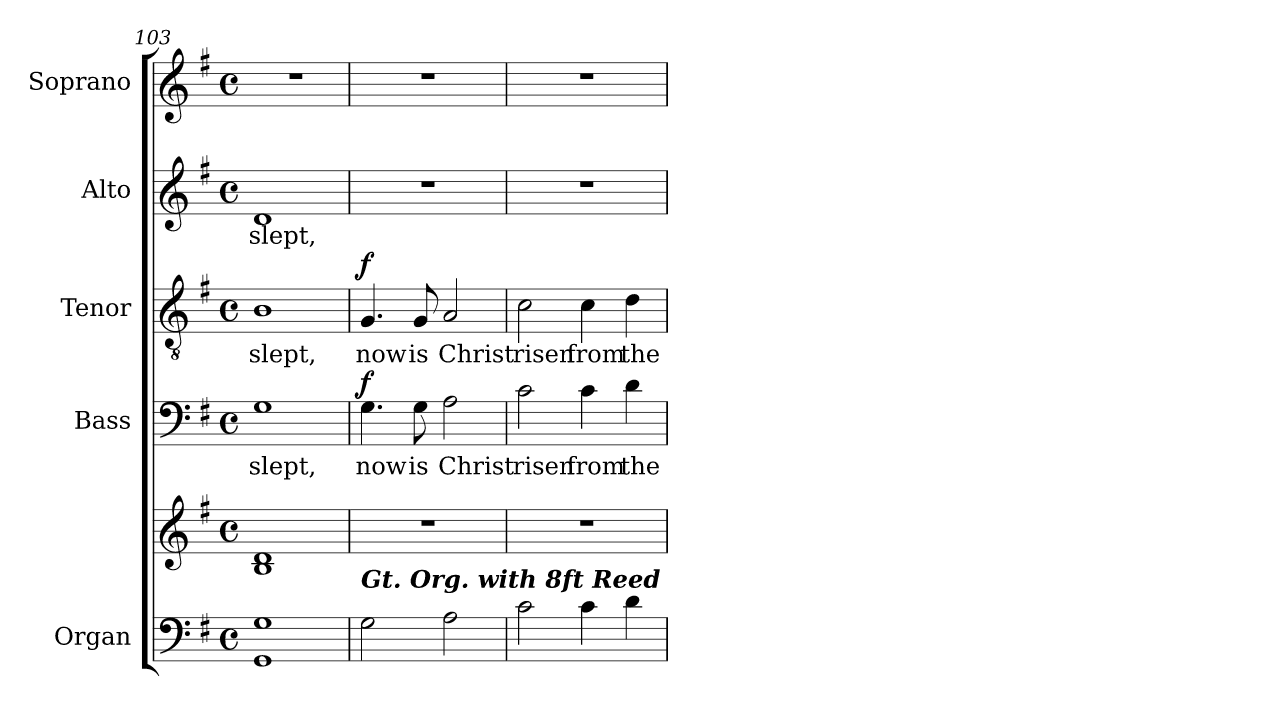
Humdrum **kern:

**kern	**kern	**kern	**text	**dynam	**kern	**text	**dynam	**kern	**text	**kern
*part5	*part5	*part4	*part4	*part4	*part3	*part3	*part3	*part2	*part2	*part1
*staff6	*staff5	*staff4	*staff4	*staff4	*staff3	*staff3	*staff3	*staff2	*staff2	*staff1
*I"Organ	*	*I"Bass	*	*	*I"Tenor	*	*	*I"Alto	*	*I"Soprano
*	*	*I'B	*	*	*I'T	*	*	*I'A	*	*I'S
*clefF4	*clefG2	*clefF4	*	*	*clefGv2	*	*	*clefG2	*	*clefG2
*k[f#]	*k[f#]	*k[f#]	*	*	*k[f#]	*	*	*k[f#]	*	*k[f#]
*G:	*G:	*G:	*	*	*G:	*	*	*G:	*	*G:
*M4/4	*M4/4	*M4/4	*	*	*M4/4	*	*	*M4/4	*	*M4/4
*met(c)	*met(c)	*met(c)	*	*	*met(c)	*	*	*met(c)	*	*met(c)
=103	=103	=103	=103	=103	=103	=103	=103	=103	=103	=103
*^	*	*	*	*	*	*	*	*	*	*
!	!	!	!	!LO:LY:b	!	!	!LO:LY:b	!	!	!LO:LY:b	!
1ryy	1GG\ 1G\	1B 1d	1G	slept,	.	1B	slept,	.	1d	slept,	1r
=104	=104	=104	=104	=104	=104	=104	=104	=104	=104	=104	=104
!LO:TX:a:Bi:t=Gt. Org. with 8ft Reed	!	!	!	!	!	!	!	!	!	!	!
!	!	!	!	!LO:LY:b	!LO:DY:b	!	!LO:LY:b	!LO:DY:b	!	!	!
1ryy	2G\	1r	4.G	now	f	4.G	now	f	1r	.	1r
!	!	!	!	!LO:LY:b	!	!	!LO:LY:b	!	!	!	!
.	.	.	8G	is	.	8G	is	.	.	.	.
!	!	!	!	!LO:LY:b	!	!	!LO:LY:b	!	!	!	!
.	2A\	.	2A	Christ	.	2A	Christ	.	.	.	.
=105	=105	=105	=105	=105	=105	=105	=105	=105	=105	=105	=105
!	!	!	!	!LO:LY:b	!	!	!LO:LY:b	!	!	!	!
*v	*v	*	*	*	*	*	*	*	*	*	*
2c\	1r	2c	risen	.	2c	risen	.	1r	.	1r
!	!	!	!LO:LY:b	!	!	!LO:LY:b	!	!	!	!
4c\	.	4c	from	.	4c	from	.	.	.	.
!	!	!	!LO:LY:b	!	!	!LO:LY:b	!	!	!	!
4d\	.	4d	the	.	4d	the	.	.	.	.
=	=	=	=	=	=	=	=	=	=	=
*-	*-	*-	*-	*-	*-	*-	*-	*-	*-	*-
